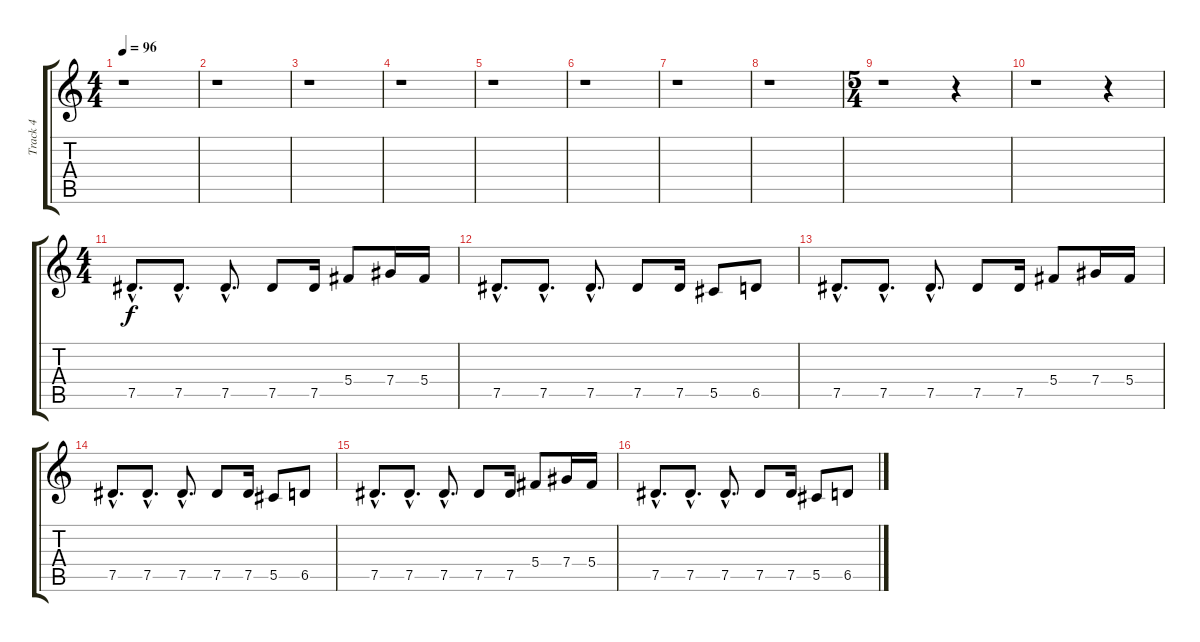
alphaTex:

\track ("Track 4" "Track 4") {instrument electricguitarmuted}
\staff {score tabs}
\tuning (Eb4 Bb3 Gb3 Db3 Ab2 Db2) {hide}
\ts (4 4)
\tempo 96
\clef g2
\ks c
r.1{dy f} |
r.1 |
r.1 |
r.1 |
r.1 |
r.1 |
r.1 |
r.1 |
\ts (5 4)
r.1 r.4 |
r.1 r.4 |
\ts (4 4)
7.5{hac}.8{d volume 6} 7.5{hac}.8{d} 7.5{hac}.8{d} 7.5.8 7.5.16 5.4.8 7.4.16 5.4.16 |
7.5{hac}.8{d} 7.5{hac}.8{d} 7.5{hac}.8{d} 7.5.8 7.5.16 5.5.8 6.5.8 |
7.5{hac}.8{d volume 6} 7.5{hac}.8{d} 7.5{hac}.8{d} 7.5.8 7.5.16 5.4.8 7.4.16 5.4.16 |
7.5{hac}.8{d} 7.5{hac}.8{d} 7.5{hac}.8{d} 7.5.8 7.5.16 5.5.8 6.5.8 |
7.5{hac}.8{d volume 6} 7.5{hac}.8{d} 7.5{hac}.8{d} 7.5.8 7.5.16 5.4.8 7.4.16 5.4.16 |
7.5{hac}.8{d} 7.5{hac}.8{d} 7.5{hac}.8{d} 7.5.8 7.5.16 5.5.8 6.5.8
